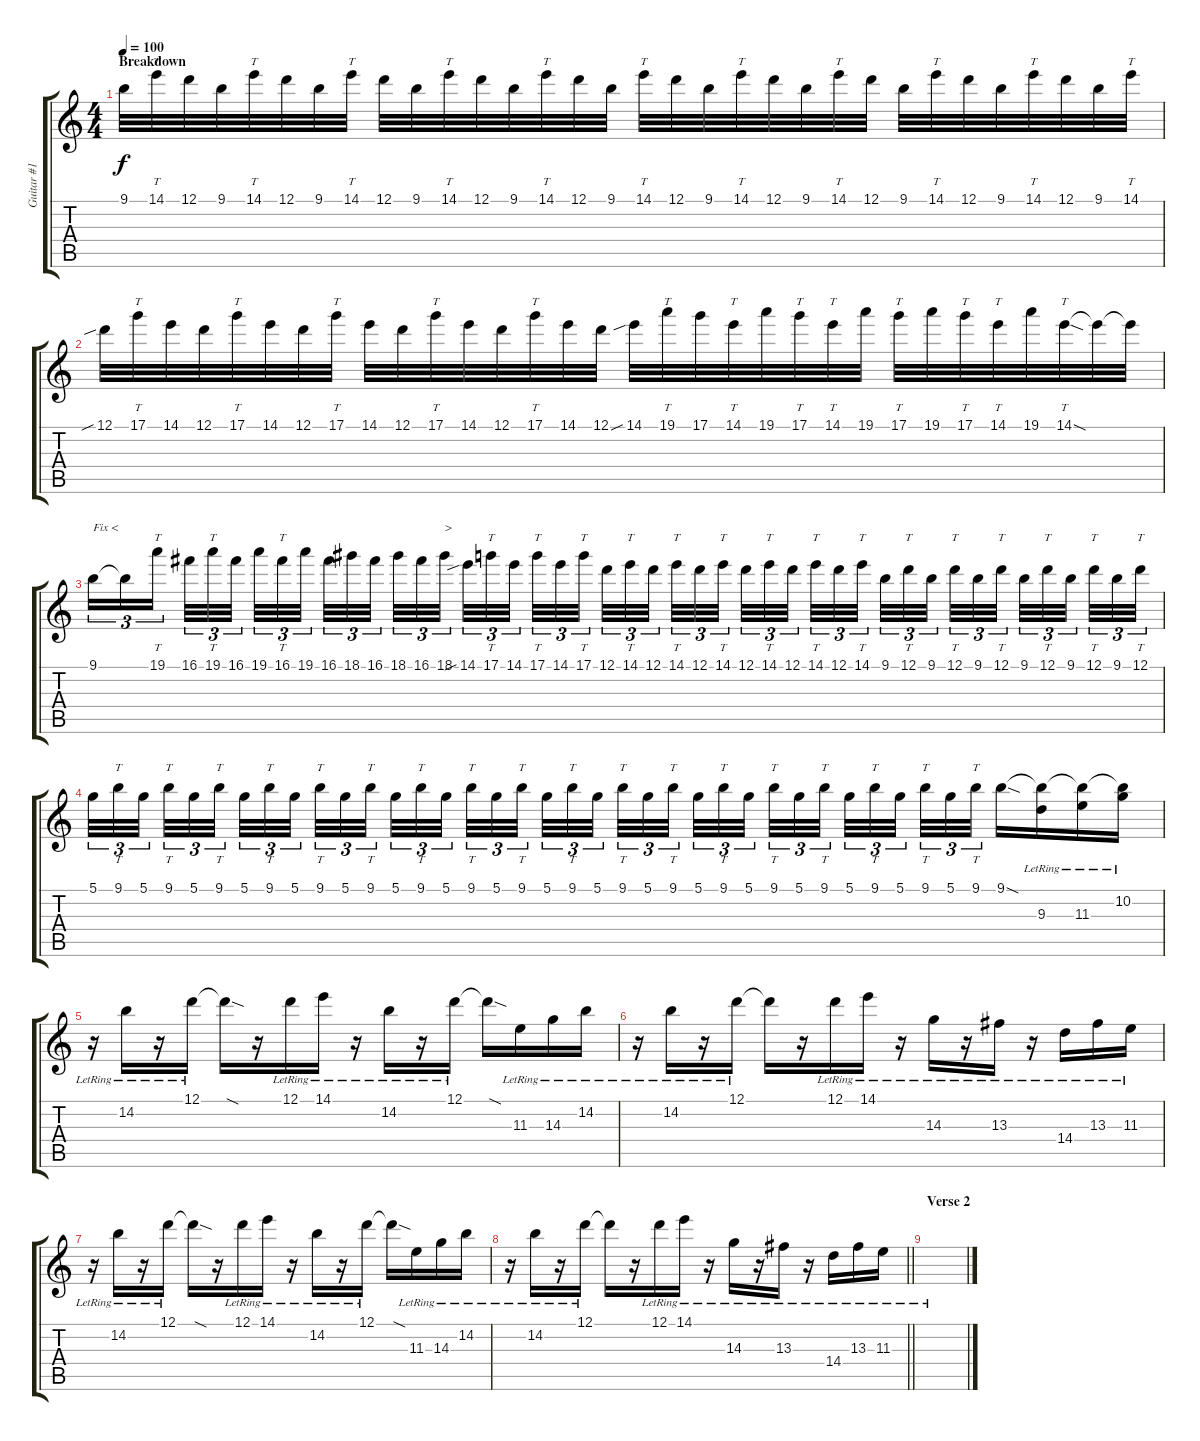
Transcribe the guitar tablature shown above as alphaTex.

\track ("Guitar #1" "Guitar #1") {instrument distortionguitar}
\staff {score tabs}
\tuning (D4 A3 F3 C3 G2 C2) {hide}
\ts (4 4)
\section ("" "Breakdown")
\tempo 100
\clef g2
\ks c
9.1.32{dy f} 14.1.32{tt} 12.1.32 9.1.32 14.1.32{tt} 12.1.32 9.1.32 14.1.32{tt} 12.1.32 9.1.32 14.1.32{tt} 12.1.32 9.1.32 14.1.32{tt} 12.1.32 9.1.32 14.1.32{tt} 12.1.32 9.1.32 14.1.32{tt} 12.1.32 9.1.32 14.1.32{tt} 12.1.32 9.1.32 14.1.32{tt} 12.1.32 9.1.32 14.1.32{tt} 12.1.32 9.1.32 14.1.32{tt} |
12.1{sib}.32 17.1.32{tt} 14.1.32 12.1.32 17.1.32{tt} 14.1.32 12.1.32 17.1.32{tt} 14.1.32 12.1.32 17.1.32{tt} 14.1.32 12.1.32 17.1.32{tt} 14.1.32 12.1.32 14.1{sib}.32 19.1.32{tt} 17.1.32 14.1.32{tt} 19.1.32 17.1.32{tt} 14.1.32{tt} 19.1.32 17.1.32{tt} 19.1.32 17.1.32{tt} 14.1.32{tt} 19.1.32 14.1{sod}.32{tt} 14.1{t}.32 14.1{t}.32 |
9.1.16{tu (3 2) txt "Fix <"} 9.1{t}.16{tu (3 2)} 19.1.16{tt tu (3 2) beam splitsecondary} 16.1.32{tu (3 2)} 19.1.32{tt tu (3 2)} 16.1.32{tu (3 2) beam splitsecondary} 19.1.32{tu (3 2)} 16.1.32{tt tu (3 2)} 19.1.32{tu (3 2)} 16.1.32{tu (3 2)} 18.1.32{tu (3 2)} 16.1.32{tu (3 2) beam splitsecondary} 18.1.32{tu (3 2)} 16.1.32{tu (3 2)} 18.1.32{tu (3 2) txt ">" beam splitsecondary} 14.1{sib}.32{tu (3 2)} 17.1.32{tt tu (3 2)} 14.1.32{tu (3 2) beam splitsecondary} 17.1.32{tt tu (3 2)} 14.1.32{tu (3 2)} 17.1.32{tt tu (3 2)} 12.1.32{tu (3 2)} 14.1.32{tt tu (3 2)} 12.1.32{tu (3 2) beam splitsecondary} 14.1.32{tt tu (3 2)} 12.1.32{tu (3 2)} 14.1.32{tt tu (3 2) beam splitsecondary} 12.1.32{tu (3 2)} 14.1.32{tt tu (3 2)} 12.1.32{tu (3 2) beam splitsecondary} 14.1.32{tt tu (3 2)} 12.1.32{tu (3 2)} 14.1.32{tt tu (3 2)} 9.1.32{tu (3 2)} 12.1.32{tt tu (3 2)} 9.1.32{tu (3 2) beam splitsecondary} 12.1.32{tt tu (3 2)} 9.1.32{tu (3 2)} 12.1.32{tt tu (3 2) beam splitsecondary} 9.1.32{tu (3 2)} 12.1.32{tt tu (3 2)} 9.1.32{tu (3 2) beam splitsecondary} 12.1.32{tt tu (3 2)} 9.1.32{tu (3 2)} 12.1.32{tt tu (3 2)} |
5.1.32{tu (3 2)} 9.1.32{tt tu (3 2)} 5.1.32{tu (3 2) beam splitsecondary} 9.1.32{tt tu (3 2)} 5.1.32{tu (3 2)} 9.1.32{tt tu (3 2) beam splitsecondary} 5.1.32{tu (3 2)} 9.1.32{tt tu (3 2)} 5.1.32{tu (3 2) beam splitsecondary} 9.1.32{tt tu (3 2)} 5.1.32{tu (3 2)} 9.1.32{tt tu (3 2)} 5.1.32{tu (3 2)} 9.1.32{tt tu (3 2)} 5.1.32{tu (3 2) beam splitsecondary} 9.1.32{tt tu (3 2)} 5.1.32{tu (3 2)} 9.1.32{tt tu (3 2) beam splitsecondary} 5.1.32{tu (3 2)} 9.1.32{tt tu (3 2)} 5.1.32{tu (3 2) beam splitsecondary} 9.1.32{tt tu (3 2)} 5.1.32{tu (3 2)} 9.1.32{tt tu (3 2)} 5.1.32{tu (3 2)} 9.1.32{tt tu (3 2)} 5.1.32{tu (3 2) beam splitsecondary} 9.1.32{tt tu (3 2)} 5.1.32{tu (3 2)} 9.1.32{tt tu (3 2) beam splitsecondary} 5.1.32{tu (3 2)} 9.1.32{tt tu (3 2)} 5.1.32{tu (3 2) beam splitsecondary} 9.1.32{tt tu (3 2)} 5.1.32{tu (3 2)} 9.1.32{tt tu (3 2)} 9.1{sod}.16 (9.1{t} 9.3{lr}).16 (9.1{t} 11.3{lr}).16 (9.1{t} 10.2{lr}).16 |
r.16 14.2{lr}.16 r.16 12.1{lr}.16 12.1{sod t}.16 r.16 12.1{lr}.16 14.1{lr}.16 r.16 14.2{lr}.16 r.16 12.1{lr}.16 12.1{sod t}.16 11.3{lr}.16 14.3{lr}.16 14.2{lr}.16 |
r.16 14.2{lr}.16 r.16 12.1{lr}.16 12.1{t}.16 r.16 12.1{lr}.16 14.1{lr}.16 r.16 14.3{lr}.16 r.16 13.3{lr}.16 r.16 14.4{lr}.16 13.3{lr}.16 11.3{lr}.16 |
r.16 14.2{lr}.16 r.16 12.1{lr}.16 12.1{sod t}.16 r.16 12.1{lr}.16 14.1{lr}.16 r.16 14.2{lr}.16 r.16 12.1{lr}.16 12.1{sod t}.16 11.3{lr}.16 14.3{lr}.16 14.2{lr}.16 |
\barLineRight lightlight
r.16 14.2{lr}.16 r.16 12.1{lr}.16 12.1{t}.16 r.16 12.1{lr}.16 14.1{lr}.16 r.16 14.3{lr}.16 r.16 13.3{lr}.16 r.16 14.4{lr}.16 13.3{lr}.16 11.3{lr}.16 |
\section ("" "Verse 2")
